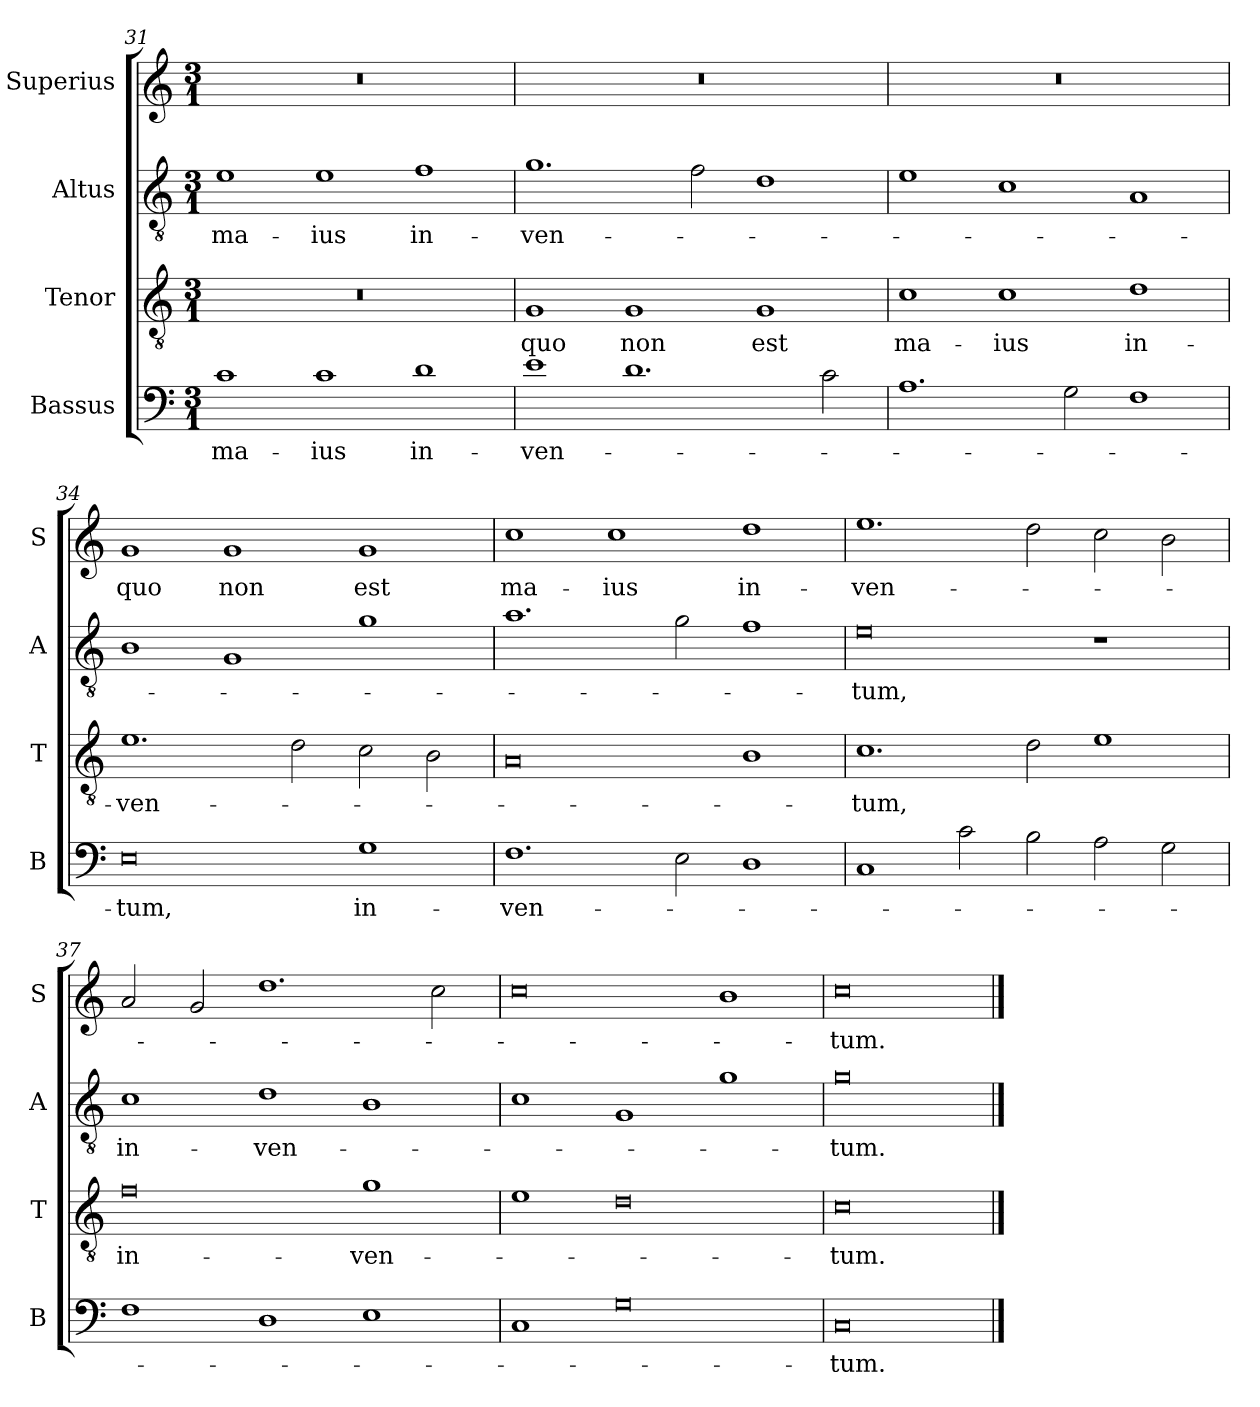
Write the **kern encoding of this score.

**kern	**text	**kern	**text	**kern	**text	**kern	**text
*part4	*part4	*part3	*part3	*part2	*part2	*part1	*part1
*staff4	*staff4	*staff3	*staff3	*staff2	*staff2	*staff1	*staff1
*I"Bassus	*	*I"Tenor	*	*I"Altus	*	*I"Superius	*
*I'B	*	*I'T	*	*I'A	*	*I'S	*
*clefF4	*	*clefGv2	*	*clefGv2	*	*clefG2	*
*k[]	*	*k[]	*	*k[]	*	*k[]	*
*M3/1	*	*M3/1	*	*M3/1	*	*M3/1	*
=31	=31	=31	=31	=31	=31	=31	=31
!	!LO:LY:i	!	!	!	!LO:LY:i	!	!
1c	ma-	0.r	.	1e	ma-	0.r	.
!	!LO:LY:i	!	!	!	!LO:LY:i	!	!
1c	-ius	.	.	1e	-ius	.	.
!	!LO:LY:i	!	!	!	!LO:LY:i	!	!
1d	in-	.	.	1f	in-	.	.
=32	=32	=32	=32	=32	=32	=32	=32
!	!LO:LY:i	!	!LO:LY:i	!	!LO:LY:i	!	!
1e	-ven-	1G	quo	1.g	-ven-	0.r	.
!	!	!	!LO:LY:i	!	!	!	!
1.d	.	1G	non	.	.	.	.
.	.	.	.	2f	.	.	.
!	!	!	!LO:LY:i	!	!	!	!
.	.	1G	est	1d	.	.	.
2c	.	.	.	.	.	.	.
=33	=33	=33	=33	=33	=33	=33	=33
!	!	!	!LO:LY:i	!	!	!	!
1.A	.	1c	ma-	1e	.	0.r	.
!	!	!	!LO:LY:i	!	!	!	!
.	.	1c	-ius	1c	.	.	.
2G	.	.	.	.	.	.	.
!	!	!	!LO:LY:i	!	!	!	!
1F	.	1d	in-	1A	.	.	.
=34	=34	=34	=34	=34	=34	=34	=34
!	!LO:LY:i	!	!LO:LY:i	!	!	!	!
0E	-tum,	1.e	-ven-	1B	.	1g	quo
.	.	.	.	1G	.	1g	non
.	.	2d	.	.	.	.	.
!	!LO:LY:i	!	!	!	!	!	!
1G	in-	2c	.	1g	.	1g	est
.	.	2B	.	.	.	.	.
=35	=35	=35	=35	=35	=35	=35	=35
!	!LO:LY:i	!	!	!	!	!	!
1.F	-ven-	0A	.	1.a	.	1cc	ma-
.	.	.	.	.	.	1cc	-ius
2E	.	.	.	2g	.	.	.
1D	.	1B	.	1f	.	1dd	in-
=36	=36	=36	=36	=36	=36	=36	=36
!	!	!	!LO:LY:i	!	!LO:LY:i	!	!
1C	.	1.c	-tum,	0e	-tum,	1.ee	-ven-
2c	.	.	.	.	.	.	.
2B	.	2d	.	.	.	2dd	.
2A	.	1e	.	1r	.	2cc	.
2G	.	.	.	.	.	2b	.
=37	=37	=37	=37	=37	=37	=37	=37
!	!	!	!LO:LY:i	!	!LO:LY:i	!	!
1F	.	0f	in-	1c	in-	2a	.
.	.	.	.	.	.	2g	.
!	!	!	!	!	!LO:LY:i	!	!
1D	.	.	.	1d	-ven-	1.dd	.
!	!	!	!LO:LY:i	!	!	!	!
1E	.	1g	-ven-	1B	.	.	.
.	.	.	.	.	.	2cc	.
=38	=38	=38	=38	=38	=38	=38	=38
1C	.	1e	.	1c	.	0cc	.
0G	.	0d	.	1G	.	.	.
.	.	.	.	1g	.	1b	.
=39	=39	=39	=39	=39	=39	=39	=39
!	!LO:LY:i	!	!LO:LY:i	!	!LO:LY:i	!	!
0C	-tum.	0c	-tum.	0g	-tum.	0cc	-tum.
==	==	==	==	==	==	==	==
*-	*-	*-	*-	*-	*-	*-	*-
